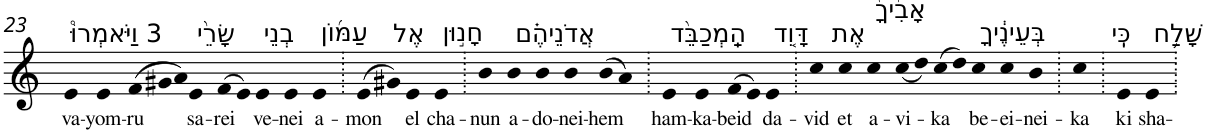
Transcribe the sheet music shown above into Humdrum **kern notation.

**kern	**text
*part1	*part1
*staff1	*staff1
*I"Piano	*
*I'Pno	*
!!LO:PB:g=z
*clefG2	*
*k[]	*
=23	=23
!LO:TX:a:t=3 וַיֹּאמְרוּ֩	!
!	!LO:LY:b
4e	va-
!	!LO:LY:b
4e	-yom-
*Xtuplet	*
!	!LO:LY:b
(>12f	-ru
12g#X	.
12a)	.
!LO:TX:a:t=שָׂרֵ֨י	!
!	!LO:LY:b
4e	sa-
!	!LO:LY:b
(>8f	-rei
8e)	.
!LO:TX:a:t=בְנֵי	!
!	!LO:LY:b
4e	ve-
!	!LO:LY:b
4e	-nei
!LO:TX:a:t=עַמּ֜וֹן	!
!	!LO:LY:b
4e	a-
=24.	=24.
!	!LO:LY:b
(>8e	-mon
8g#X)	.
!LO:TX:a:t=אֶל	!
!	!LO:LY:b
4e	el
!LO:TX:a:t=חָנ֣וּן	!
!	!LO:LY:b
4e	cha-
=25.	=25.
!	!LO:LY:b
4b	-nun
!LO:TX:a:t=אֲדֹנֵיהֶ֗ם	!
!	!LO:LY:b
4b	a-
!	!LO:LY:b
4b	-do-
!	!LO:LY:b
4b	-nei-
!	!LO:LY:b
(>8b	-hem
8a)	.
=26.	=26.
!LO:TX:a:t=הַֽמְכַבֵּ֨ד	!
!	!LO:LY:b
4e	ham-
!	!LO:LY:b
4e	-ka-
!	!LO:LY:b
(>8f	-beid
8e)	.
!LO:TX:a:t=דָּוִ֤ד	!
!	!LO:LY:b
4e	da-
=27.	=27.
!	!LO:LY:b
4cc	-vid
!LO:TX:a:t=אֶת	!
!	!LO:LY:b
4cc	et
!LO:TX:a:t=אָבִ֙יךָ֙	!
!	!LO:LY:b
4cc	a-
!	!LO:LY:b
(<8cc	-vi-
8dd)	.
!	!LO:LY:b
(>8cc	-ka
8dd)	.
!LO:TX:a:t=בְּעֵינֶ֔יךָ	!
!	!LO:LY:b
4cc	be-
!	!LO:LY:b
4cc	-ei-
!	!LO:LY:b
4b	-nei-
=28.	=28.
!	!LO:LY:b
4cc	-ka
=29.	=29.
!LO:TX:a:t=כִּֽי	!
!	!LO:LY:b
4e	ki
!LO:TX:a:t=שָׁלַ֥ח	!
!	!LO:LY:b
4e	sha-
=.	=.
*-	*-
